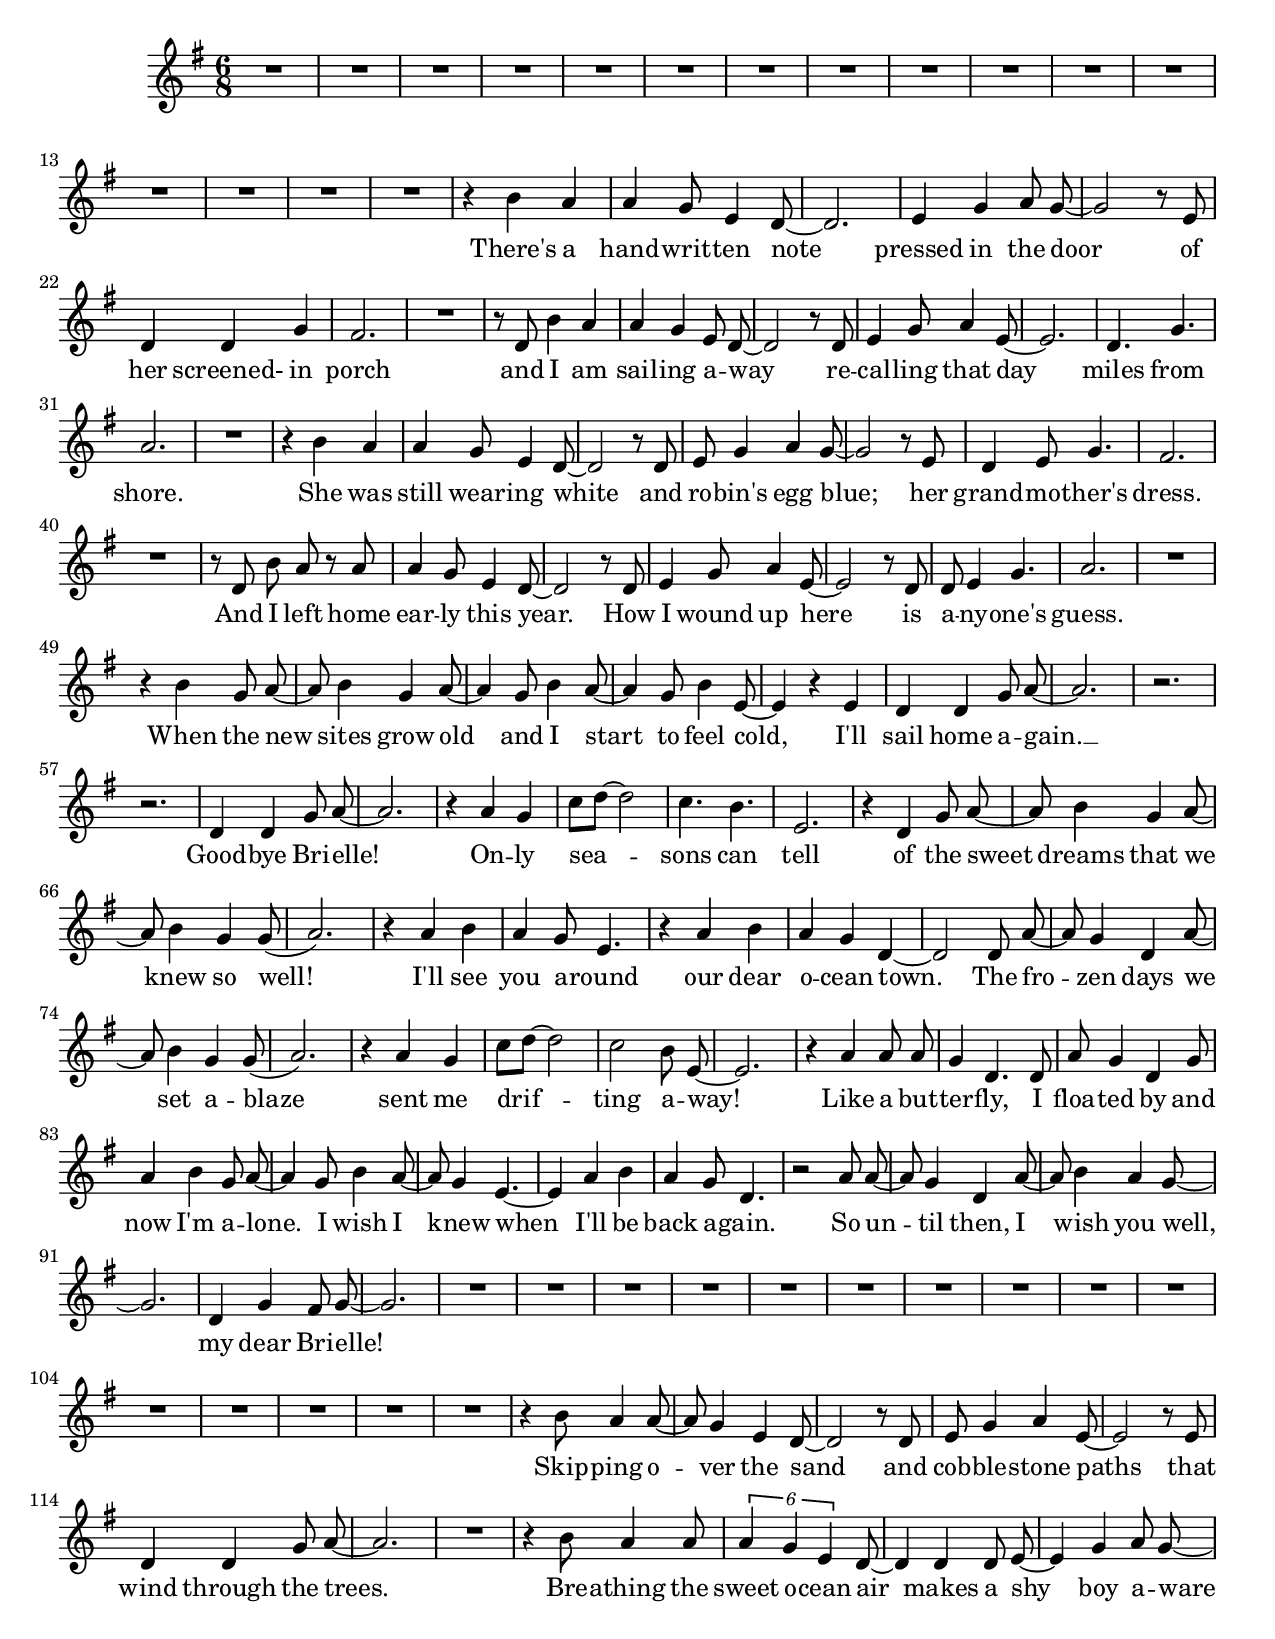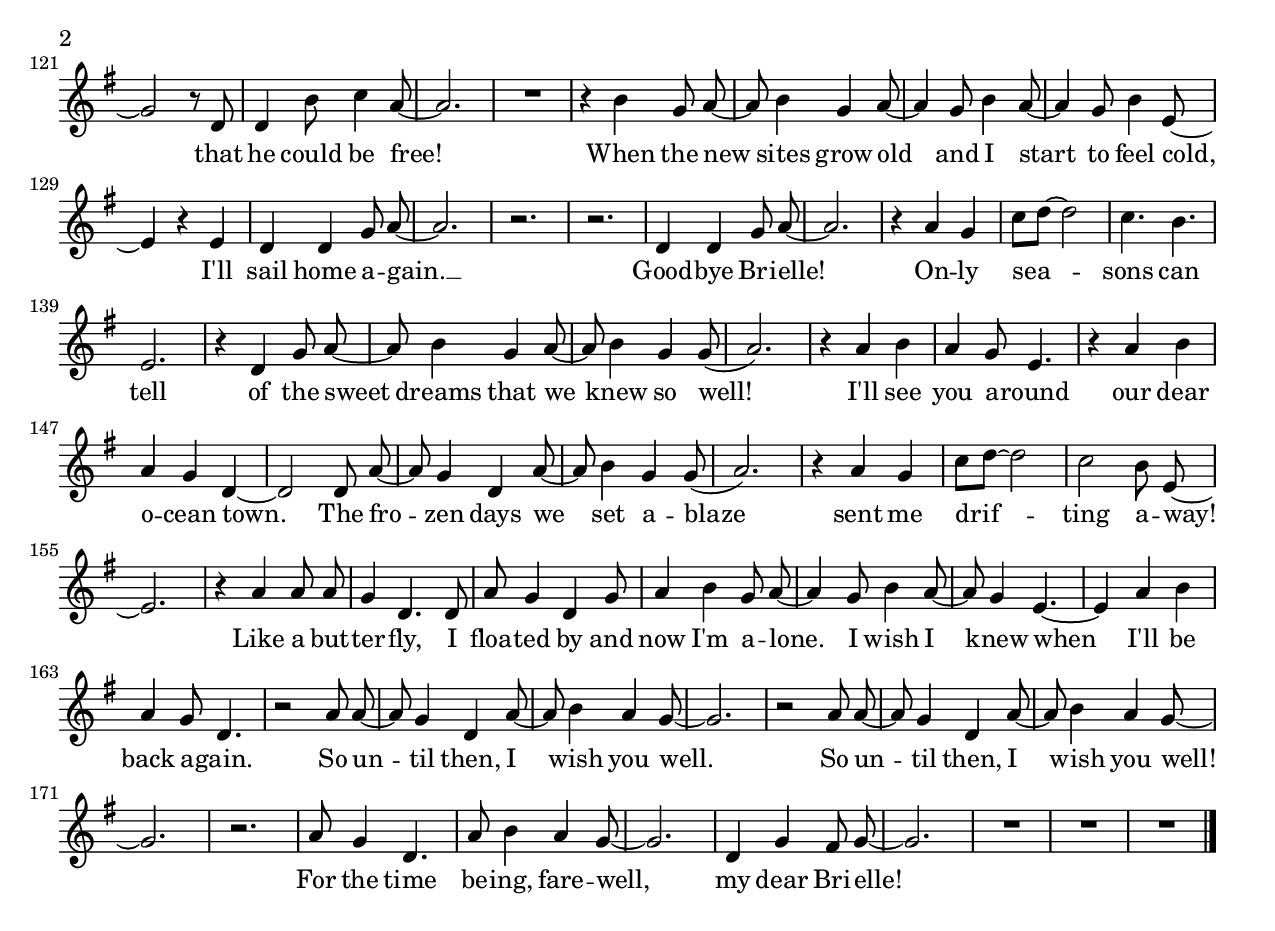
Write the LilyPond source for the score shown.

\version "2.12.3"

%{
  Layout and paper settings for Brielle
%}

%{ Brielle by Sky Sailing -- engraved by gcr
 ,ggggggggggg,                                                   
dP"""88""""""Y8,                           ,dPYb, ,dPYb,         
Yb,  88      `8b                           IP'`Yb IP'`Yb         
 `"  88      ,8P             gg            I8  8I I8  8I         
     88aaaad8P"              ""            I8  8' I8  8'         
     88""""Y8ba   ,gggggg,   gg    ,ggg,   I8 dP  I8 dP   ,ggg,  
     88      `8b  dP""""8I   88   i8" "8i  I8dP   I8dP   i8" "8i 
     88      ,8P ,8'    8I   88   I8, ,8I  I8P    I8P    I8, ,8I 
     88_____,d8',dP     Y8,_,88,_ `YbadP' ,d8b,_ ,d8b,_  `YbadP' 
    88888888P"  8P      `Y88P""Y8888P"Y8888P'"Y888P'"Y88888P"Y888
%}

%%% { CONFIGURATION
brTimeKey = { \time 6/8 \key g \major }

% Pick which flavor of things you want
% #'preprod or #'release
brVAFlavor = #'preprod
brCAFlavor = #'preprod
brCBFlavor = #'preprod
brVBFlavor = #'preprod

% slashes -- turn on improvisation (voices need the "Pitch_squash_engraver")
% and hide tab noteheads.
sl = {
  \improvisationOn
  %\override TabNoteHead #'transparent = ##t
  \override TabNoteHead #'stencil = ##f
  % ^ this is better but makes warnings
}
nsl = {
  \improvisationOff
  %\revert TabNoteHead #'transparent
  \revert TabNoteHead #'stencil
}
%%% }

%%% { LYRICS
brLyricsVA = \lyricmode {
  There's a hand -- writ -- ten note
  pressed in the door
  of her screened- in porch
  and I am sail -- ing a -- way
  re -- cal -- ling that day
  miles from shore.

  She was still wear -- ing white
  and ro -- bin's egg blue;
  her grand -- mo -- ther's dress.
  And I left home ear -- ly this year.
  How I wound up here
  is a -- ny -- one's guess.
}

brLyricsTr = \lyricmode {
  % Transition
  When the new sites grow old
  and I start to feel cold,
  I'll sail home a -- gain. __
}

brLyricsCA = \lyricmode {
  % Chorus
  Good -- bye Bri -- elle!
  \tag #'preprod { On -- ly sea -- sons can tell }
  \tag #'release { On -- ly whis -- pers can tell }
  of the sweet dreams that we knew so well!
  I'll see you a -- round
  our dear o -- cean town.
}
brLyricsCB = \lyricmode {
  The fro -- zen days we set a -- blaze
  sent me drif -- ting a -- way!
  Like a but -- ter -- fly, I floa -- ted by
  \tag #'preprod { and now I'm a -- lone. }
  \tag #'release { and now you're a -- lone. }
  I wish I knew when I'll be back a -- gain.
}
brLyricsCEndA = \lyricmode {
  So un -- til then, I wish you well,
  my dear Bri -- elle!
}

brLyricsVB = \lyricmode {
  % last verse
  Skip -- ping o -- ver the sand
  and cob -- ble -- stone paths
  that wind through the trees.

  Bre -- athing the sweet o -- cean air
  \tag #'preprod { makes a shy boy a -- ware
                   that he could be free! }
  \tag #'release { makes a blue -- bird a -- ware 
                   that she could be free! }
}

brLyricsCEndB = \lyricmode {
  So un -- til then, I wish you well.
  So un -- til then, I wish you well!
  For the time be -- ing, fare -- well, my dear Bri -- elle!
}
%%% }

%%% { SINGING VOICE
brVoiceVAa = \relative c'' {
  r4 b a | % there's a
  a g8 e4 d8~ |
  d2. | % note
  e4 g a8 g8~ | % stuck in the
  g2 r8 e |
  d4 d g | % her screened-in
  fis2. |
  R2. |
  r8 d b'4 a | % And I am sailing
  a4 g e8 d8 ~ |
  d2 r8 d8 |
  e4 g8 a4 e8 ~ |
  e2. | % ...that day
  d4. g | % miles from
  a2. | % shore
  R2. |
}
brVoiceVAb = \relative c'' {
  r4 b a | % She was
  a g8 e4 d8~ |
  d2 r8 d8 | % white...and robin's
  e8 g4 a4 g8~ |
  g2 r8 e |
  d4 e8 g4. | % grandmother's
  fis2. |
  R2. |
  r8 d b' a r a | % And I left home
  a4 g8 e4 d8 ~ |
  d2 r8 d8 |
  e4 g8 a4 e8 ~ |
  e2 r8 d8 | % here is
  d8 e4 g4. | % anyone's
  a2. | R2. | % guess
}
brVoiceTr = \relative c'' {
  r4 b g8 a8~ | % When the new
  a8 b4 g a8~|    % TIES!
  a4 g8 b4 a8~ |  % TIES!
  a4 g8 b4 e,8~ | % TIES! Triple tied measure combo
  e4 r e |
  d d g8 a8~ |    % SO MANY TIES WHAT.
  a2. |
  r2.|
}
brVoiceCA = \relative c'' {
  r2.|
  d,4 d g8 a~ | % Good bye, Brie-elle!
  a2. |
  r4 a4 g |
  c8[ d]~d2 | %se-easons
  c4. b |
  e,2. |
  r4 d g8 a8~ | % of the
  a8 b4 g a8~ |
  a8 b4 g g8(|
  a2.) |
  r4 a b |
  a g8 e4. | % you around
  r4 a4 b |
  a g d~ |
  d2 d8 a'8~ | % town! The--
}
brVoiceCB = \relative c'' {
  % The
  a8 g4 d a'8 ~| % frozen days
  a8 b4 g g8(|
  a2.) |
  r4 a g | % sent me
  c8[ d]~d2 | % drifting
  c2 b8 e,8 ~|
  e2. |
  r4 a a8 a8 | % Like a 
  g4 d4. d8 | % Butterfly, I 
  a'8 g4 d g8 | % floated by, and
  a4 b g8 a8~ |
  a4 g8 b4 a8 ~| % ~lone! I wish I
  a8 g4 e4.~ |
  e4 a b|
  a4 g8 d4.|
  r2 a'8 a8~| % so
}
brVoiceCEndA = \relative c'' {
  % ... So
  a8 g4 d4 a'8~|
  a8 b4 a g8~ |
  g2. |
  d4 g fis8 g8 ~ |
}
brVoiceVB = \relative c'' {
  r4 b8 a4 a8~ | % Skipping
  a8 g4 e d8 ~|
  d2 r8 d8 |
  e8 g4 a e8 ~| % cobblestone
  e2 r8 e |
  d4 d g8 a8 ~ |
  a2. | % trees!
  R2. |
  r4 b8 a4 a8 | % And breathing the
  \times 5/6 {
    a4 g e    %   WTF !!
  } d8~ | % sweet ocean air ~
  d4 d4 d8 e8 ~| % ~air makes a shy
  e4 g a8 g8 ~ | % shy boy a-ware
  g2 r8 d8 | % ~ware that
  d4 b'8 c4 a8~ | % he could be
  a2. | % free!
  R2. |
}
brVoiceCEndB = \relative c'' {
  % ... So
  a8 g4 d a'8~| % until then, I
  a8 b4 a g8~|
  g2. |
  r2 a8 a8~|
  a8 g4 d a'8~|
  a8 b4 a g8~|
  g2. |
  r2. |
  a8 g4 d4. | % For the time
  a'8 b4 a4 g8~ |
  g2. |
  d4 g fis8 g8 ~ |
  g2. |
}
%%% }

%%% { CHORD NAMES
brChordsIntro = \chordmode {
  c2.:sus2
  g2.
  d2.
  g4.:sus2
  g4.
  c2.:sus2
  g2.
  d2. s2.
}
brChordsTr = \chordmode {
  e2.:m
  g:aug
  g
  a
  c
  g
  d
}
%%% }

%%% { GUITAR
brGuitarIntro = \relative c' {
  \repeat unfold 2 { c8 g' d } |
  \repeat unfold 2 { b8 g' d } |
  \repeat unfold 2 { d8 a' d, } |
  g,8 a' b d, g d |
  \repeat unfold 2 { c8 g' d } |
  \repeat unfold 2 { g,8 g' d } |
  d e fis a d, g | % the first D should be 8va lower
  d fis g a d g, |

  \repeat unfold 2 { c,8 g' d } |
  \repeat unfold 2 { b8 g' d } |
  \repeat unfold 2 { d8 a' d, } |
  g,8 a' b d, g d |
  \repeat unfold 2 { c8 g' d } |
  \repeat unfold 2 { e g d } |
  d e fis a d, g | % first D: 8va lower
  d fis g a d g, |
}
brGuitarTr = \relative c' {
  \chordmode {
    e2.:m           % dotted half-note E minor
    g:aug/dis       % G augmented w/ dis on bottom
    g:/d            % G natural w/ D on bottom
    cis:m6-^5       % 1st inverted A alternate: g:5-/des
    c
  }
  <b d g d'>4. \sl c8 c4 \nsl |
  <d a' d fis>4. \sl d8 d4 |
  d4 d8 d8 d8 d8 \nsl |
}

%%% }


%%% { STRUCTURE
brChords = {
  \repeat unfold 6 {
    \brChordsIntro
  }
  \brChordsTr
}

brVoice = {
  \autoBeamOff
  R2.*16 |
  \keepWithTag \brVAFlavor \brVoiceVAa
  \keepWithTag \brVAFlavor \brVoiceVAb

  \brVoiceTr
  \keepWithTag \brCAFlavor \brVoiceCA
  \keepWithTag \brCBFlavor \brVoiceCB
  \brVoiceCEndA
  g'2. | % tied with previous
  R2.*15
  \keepWithTag \brVBFlavor \brVoiceVB
  \brVoiceTr
  \keepWithTag \brCAFlavor \brVoiceCA
  \keepWithTag \brCBFlavor \brVoiceCB
  \brVoiceCEndB
  R2.*3 |
  \bar "|."
}

brLyrics = {
  % Verse 1 and transition
  \keepWithTag \brVAFlavor \brLyricsVA
  \brLyricsTr

  % Chorus
  \keepWithTag \brCAFlavor \brLyricsCA
  \keepWithTag \brCBFlavor \brLyricsCB
  \brLyricsCEndA

  % Verse 2 and transition
  \keepWithTag \brVBFlavor \brLyricsVB
  \brLyricsTr

  % Chorus
  \keepWithTag \brCAFlavor \brLyricsCA
  \keepWithTag \brCBFlavor \brLyricsCB
  \keepWithTag \brCBFlavor \brLyricsCEndB
}

brGuitar = {
  \brGuitarIntro
  \brGuitarIntro % also VAa
  \brGuitarIntro % also VAb
  \brGuitarTr
}

%%% }

% vim: foldmethod=marker foldmarker={,}


\new Score <<
  %\new ChordNames \brChords
  \new Staff { \brTimeKey \new Voice = "brielleLyrics" \brVoice }
  \new Lyrics \lyricsto "brielleLyrics" \brLyrics
  %{
  \new StaffGroup <<
    \new Staff { \brTimeKey \brGuitar }
    \new TabStaff  { \brTimeKey \transpose c' c \brGuitar }
  >>
  %}
>>

%#(set-global-staff-size 25)
\layout {
}
\paper {
  #(set-paper-size "letter")
}
